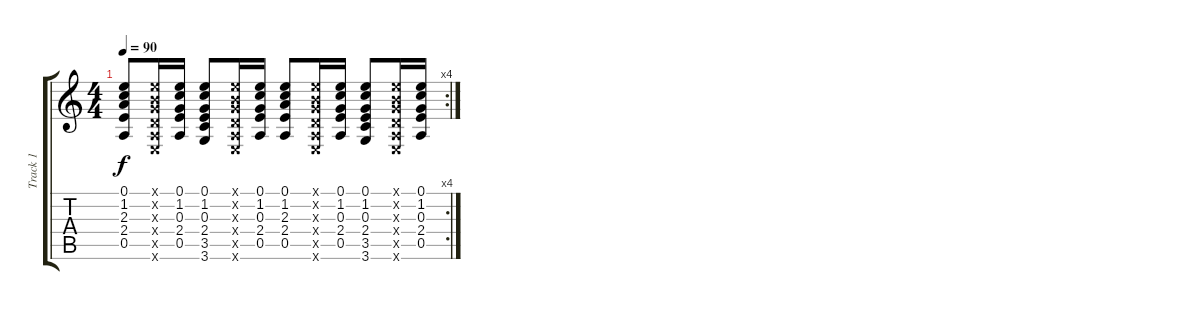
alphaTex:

\track ("Track 1" "Track 1") {instrument acousticguitarsteel}
\staff {score tabs}
\tuning (E4 B3 G3 D3 A2 E2) {hide}
\rc 4
\ts (4 4)
\tempo 90
\clef g2
\ks c
(0.1 1.2 2.3 2.4 0.5).8{dy f} (0.1{x} 0.2{x} 0.3{x} 0.4{x} 0.5{x} 0.6{x}).16 (0.1 1.2 0.3 2.4 0.5).16 (0.1 1.2 0.3 2.4 3.5 3.6).8 (0.1{x} 0.2{x} 0.3{x} 0.4{x} 0.5{x} 0.6{x}).16 (0.1 1.2 0.3 2.4 0.5).16 (0.1 1.2 2.3 2.4 0.5).8 (0.1{x} 0.2{x} 0.3{x} 0.4{x} 0.5{x} 0.6{x}).16 (0.1 1.2 0.3 2.4 0.5).16 (0.1 1.2 0.3 2.4 3.5 3.6).8 (0.1{x} 0.2{x} 0.3{x} 0.4{x} 0.5{x} 0.6{x}).16 (0.1 1.2 0.3 2.4 0.5).16
